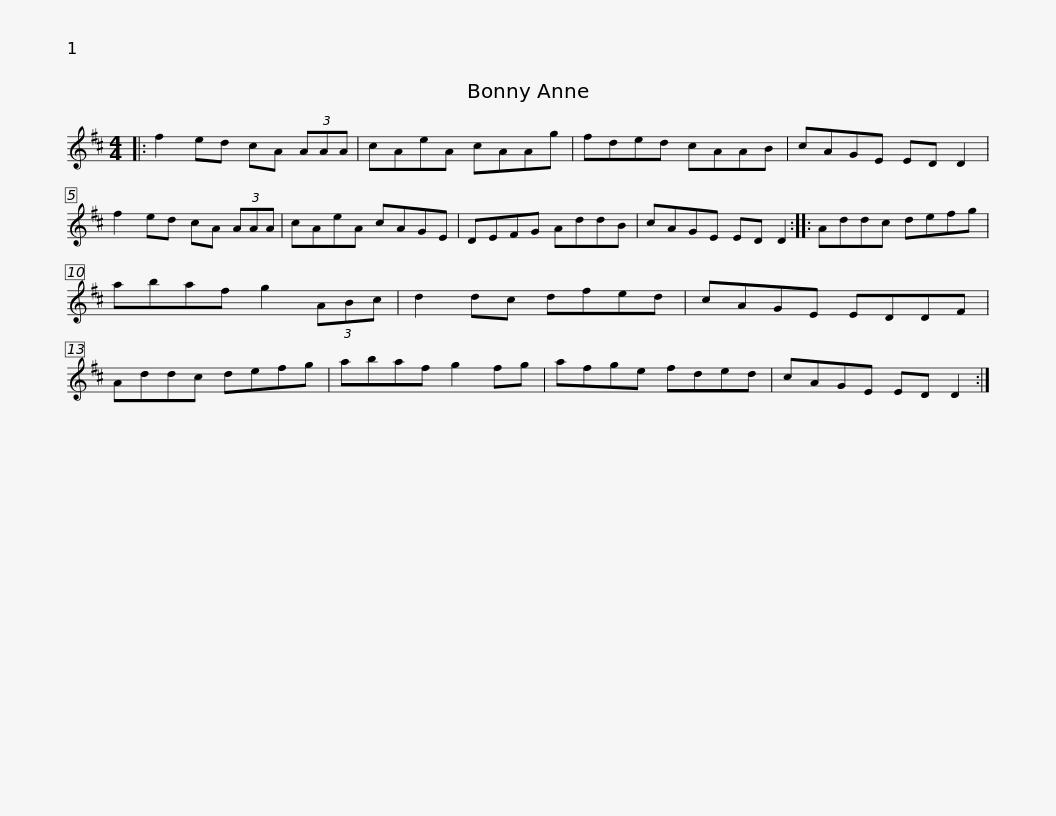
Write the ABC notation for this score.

X:1
L:1/8
M:4/4
I:linebreak $
K:D
V:1 treble
V:1
|: f2 ed cA (3AAA | cAeA cAAg | fded cAAB | cAGE ED D2 | f2 ed cA (3AAA |$ %5
 cAeA cAGE | DEFG AddB | cAGE ED D2 :: Addc defg | abaf g2 (3ABc |$ %10
 d2 dc dfed | cAGE EDDF | Addc defg | abaf g2 fg | afge fded |$ %15
 cAGE ED D2 :| %16
